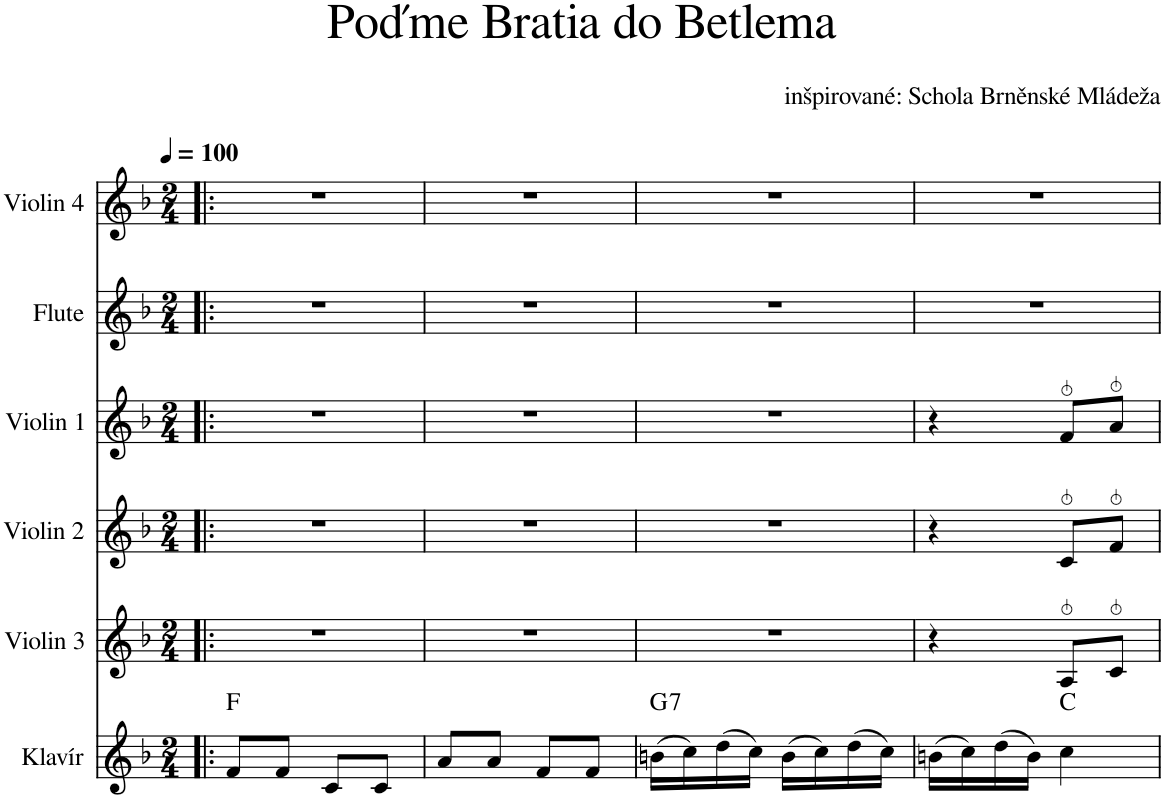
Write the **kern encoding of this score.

**kern	**harte	**kern	**kern	**kern	**kern	**kern
*part6	*part6	*part5	*part4	*part3	*part2	*part1
*staff6	*	*staff5	*staff4	*staff3	*staff2	*staff1
*I"Klavír	*	*I"Violin 3	*I"Violin 2	*I"Violin 1	*I"Flute	*I"Violin 4
*I'Klv.	*	*I'Vln. 3	*I'Vln. 2	*I'Vln. 1	*I'Fl.	*I'Vln. 4
*clefG2	*	*clefG2	*clefG2	*clefG2	*clefG2	*clefG2
*k[b-]	*	*k[b-]	*k[b-]	*k[b-]	*k[b-]	*k[b-]
*M2/4	*	*M2/4	*M2/4	*M2/4	*M2/4	*M2/4
*MM100	*	*MM100	*MM100	*MM100	*MM100	*MM100
=1!|:	=1!|:	=1!|:	=1!|:	=1!|:	=1!|:	=1!|:
8f/L	F:maj	2r	2r	2r	2r	2r
8f/J	.	.	.	.	.	.
8c/L	.	.	.	.	.	.
8c/J	.	.	.	.	.	.
=2	=2	=2	=2	=2	=2	=2
8a/L	.	2r	2r	2r	2r	2r
8a/J	.	.	.	.	.	.
8f/L	.	.	.	.	.	.
8f/J	.	.	.	.	.	.
=3	=3	=3	=3	=3	=3	=3
!	!LO:H:kt=7	!	!	!	!	!
(16bn\LL	G:7	2r	2r	2r	2r	2r
16cc\)	.	.	.	.	.	.
(16dd\	.	.	.	.	.	.
16cc\JJ)	.	.	.	.	.	.
(16b\LL	.	.	.	.	.	.
16cc\)	.	.	.	.	.	.
(16dd\	.	.	.	.	.	.
16cc\JJ)	.	.	.	.	.	.
=4	=4	=4	=4	=4	=4	=4
(16bn\LL	.	4r	4r	4r	2r	2r
16cc\)	.	.	.	.	.	.
(16dd\	.	.	.	.	.	.
16b\JJ)	.	.	.	.	.	.
4cc\	C:maj	8A/L	8c/L	8f/L	.	.
.	.	8c/J	8f/J	8a/J	.	.
=	=	=	=	=	=	=
*-	*-	*-	*-	*-	*-	*-
